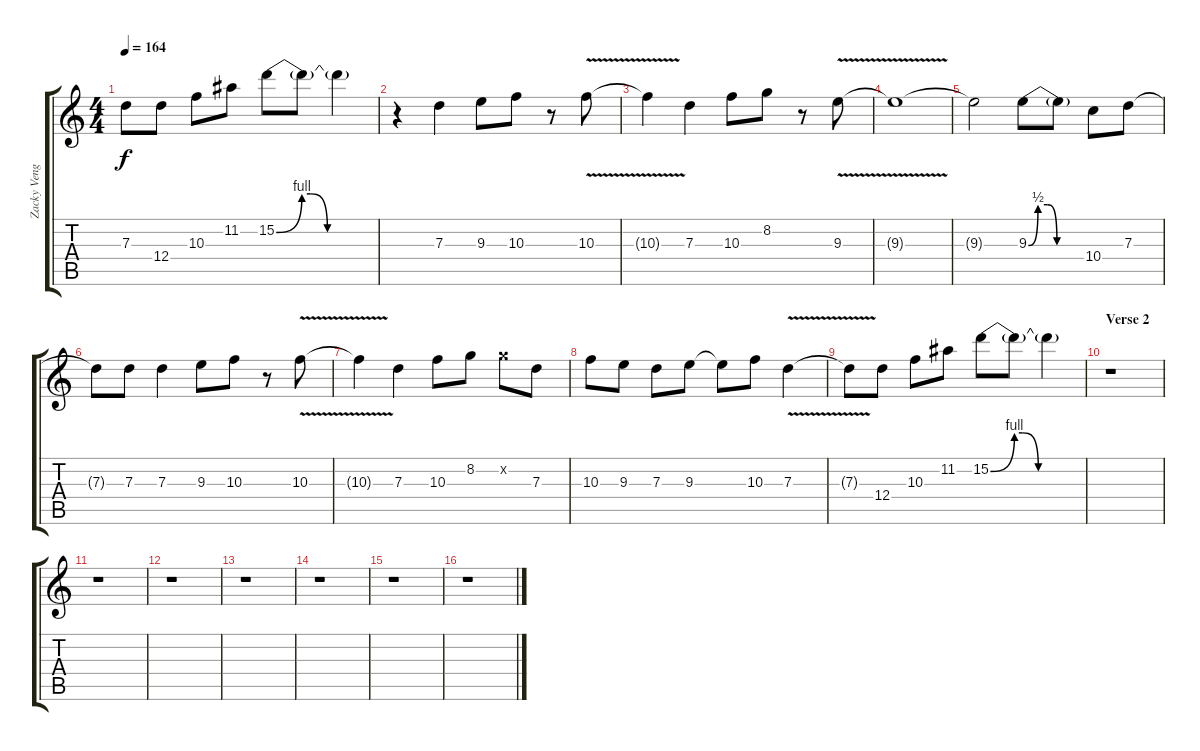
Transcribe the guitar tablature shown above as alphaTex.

\track ("Zacky Vengeance (Pan Lead)" "Zacky Veng") {instrument distortionguitar}
\staff {score tabs}
\tuning (E4 B3 G3 D3 A2 D2) {hide}
\ts (4 4)
\tempo 164
\clef g2
\ks c
7.3{t}.8{dy f} 12.4.8 10.3.8 11.2.8 15.2{be (custom 0 0 15 4 20 4 30 0 60 0)}.8 15.2{t}.8 15.2{t}.4 |
r.4 7.3.4 9.3.8 10.3.8 r.8 10.3{v}.8 |
10.3{t}.4 7.3.4 10.3.8 8.2.8 r.8 9.3{v}.8 |
9.3{t}.1 |
9.3{t}.2 9.3{be (custom 0 0 10 2 20 2 30 0 60 0)}.8 9.3{t}.8 10.4.8 7.3.8 |
7.3{t}.8 7.3.8 7.3.4 9.3.8 10.3.8 r.8 10.3{v}.8 |
10.3{t}.4 7.3.4 10.3.8 8.2.8 8.2{x}.8 7.3.8 |
10.3.8 9.3.8 7.3.8 9.3.8 9.3{t}.8 10.3.8 7.3{v}.4 |
7.3{t}.8 12.4.8 10.3.8 11.2.8 15.2{be (custom 0 0 15 4 20 4 30 0 60 0)}.8 15.2{t}.8 15.2{t}.4 |
\section ("" "Verse 2")
r.1 |
r.1 |
r.1 |
r.1 |
r.1 |
r.1 |
r.1
